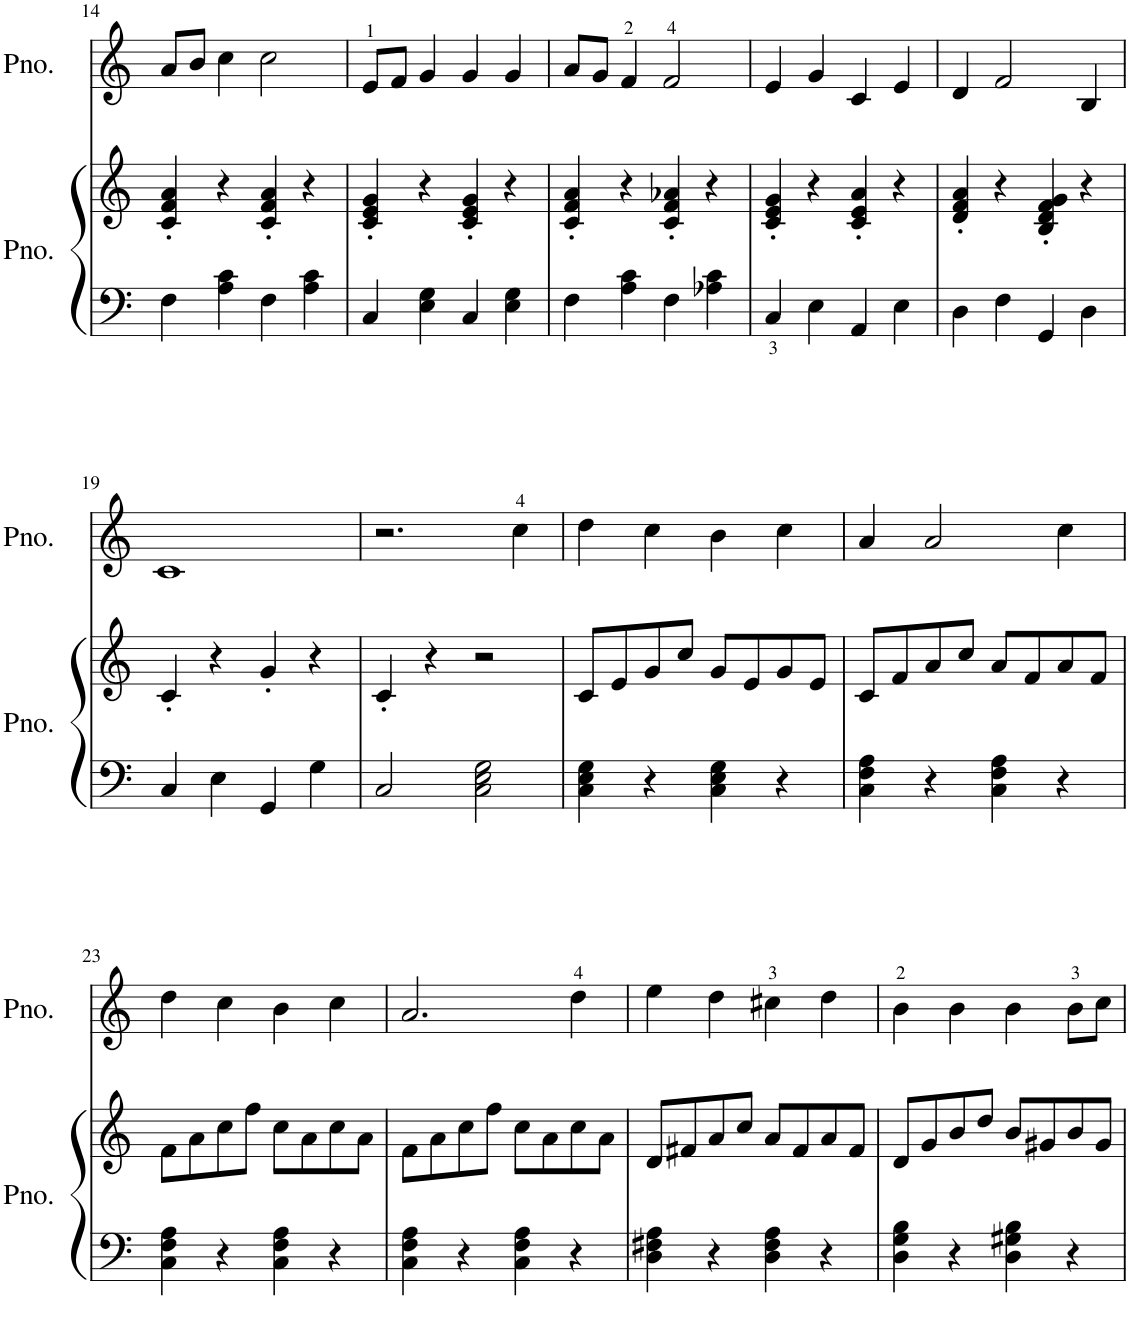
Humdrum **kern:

**kern	**kern	**kern
*part2	*part2	*part1
*staff3	*staff2	*staff1
*I"Piano	*	*I"Piano
*I'Pno.	*	*I'Pno.
!!LO:PB:g=z
*clefF4	*clefG2	*clefG2
*k[]	*k[]	*k[]
*M4/4	*M4/4	*M4/4
=14	=14	=14
4F\	4c/' 4f/' 4a/'	8a/L
.	.	8b/J
4A\ 4c\	4r	4cc\
4F\	4c/' 4f/' 4a/'	2cc\
4A\ 4c\	4r	.
=15	=15	=15
4C/	4c/' 4e/' 4g/'	8e/L
.	.	8f/J
4E\ 4G\	4r	4g/
4C/	4c/' 4e/' 4g/'	4g/
4E\ 4G\	4r	4g/
=16	=16	=16
4F\	4c/' 4f/' 4a/'	8a/L
.	.	8g/J
4A\ 4c\	4r	4f/
4F\	4c/' 4f/' 4a-X/'	2f/
4A-X\ 4c\	4r	.
=17	=17	=17
4C/	4c/' 4e/' 4g/'	4e/
4E\	4r	4g/
4AA/	4c/' 4e/' 4a/'	4c/
4E\	4r	4e/
=18	=18	=18
4D\	4d/' 4f/' 4a/'	4d/
4F\	4r	2f/
4GG/	4B/' 4d/' 4f/' 4g/'	.
4D\	4r	4B/
!!LO:LB:g=z
=19	=19	=19
4C/	4c'/	1c
4E\	4r	.
4GG/	4g'/	.
4G\	4r	.
=20	=20	=20
2C/	4c'/	2.r
.	4r	.
2C\ 2E\ 2G\	2r	.
.	.	4cc\
=21	=21	=21
4C\ 4E\ 4G\	8c/L	4dd\
.	8e/	.
4r	8g/	4cc\
.	8cc/J	.
4C\ 4E\ 4G\	8g/L	4b\
.	8e/	.
4r	8g/	4cc\
.	8e/J	.
=22	=22	=22
4C\ 4F\ 4A\	8c/L	4a/
.	8f/	.
4r	8a/	2a/
.	8cc/J	.
4C\ 4F\ 4A\	8a/L	.
.	8f/	.
4r	8a/	4cc\
.	8f/J	.
!!LO:LB:g=z
=23	=23	=23
4C\ 4F\ 4A\	8f\L	4dd\
.	8a\	.
4r	8cc\	4cc\
.	8ff\J	.
4C\ 4F\ 4A\	8cc\L	4b\
.	8a\	.
4r	8cc\	4cc\
.	8a\J	.
=24	=24	=24
4C\ 4F\ 4A\	8f\L	2.a/
.	8a\	.
4r	8cc\	.
.	8ff\J	.
4C\ 4F\ 4A\	8cc\L	.
.	8a\	.
4r	8cc\	4dd\
.	8a\J	.
=25	=25	=25
4D\ 4F#X\ 4A\	8d/L	4ee\
.	8f#X/	.
4r	8a/	4dd\
.	8cc/J	.
4D\ 4F#\ 4A\	8a/L	4cc#X\
.	8f#/	.
4r	8a/	4dd\
.	8f#/J	.
=26	=26	=26
4D\ 4G\ 4B\	8d/L	4b\
.	8g/	.
4r	8b/	4b\
.	8dd/J	.
4D\ 4G#X\ 4B\	8b/L	4b\
.	8g#X/	.
4r	8b/	8b\L
.	8g#/J	8cc\J
=	=	=
*-	*-	*-
